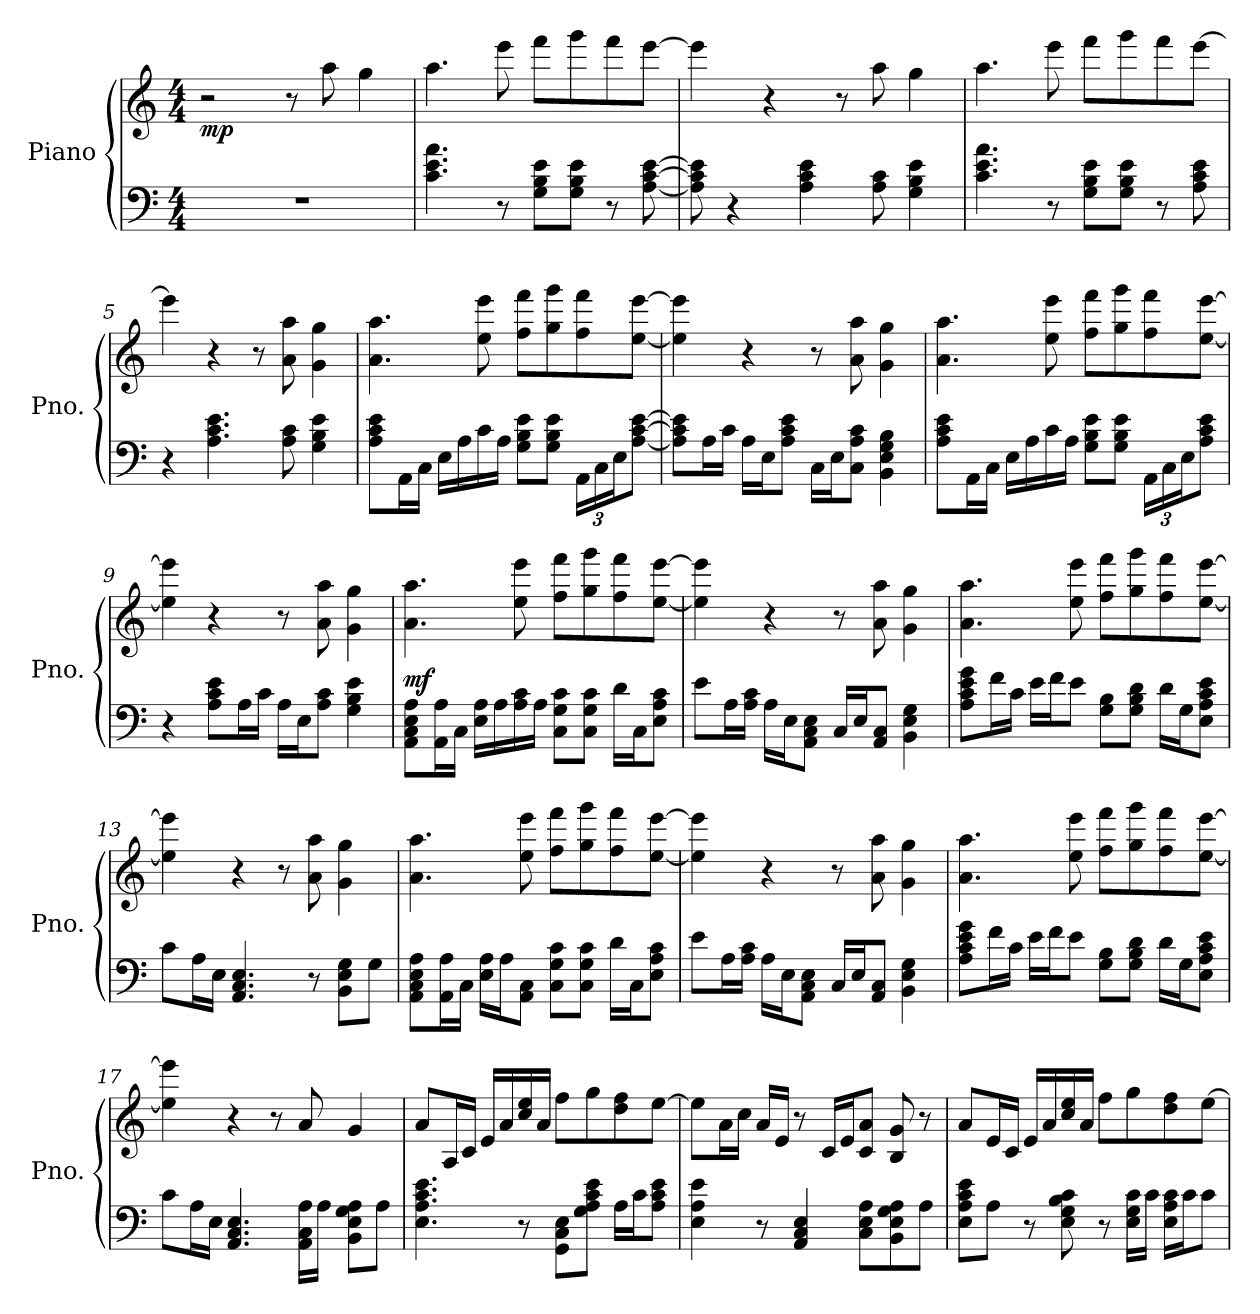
**kern	**kern	**dynam
*part1	*part1	*part1
*staff2	*staff1	*staff1/2
*I"Piano	*	*
*I'Pno.	*	*
*clefF4	*clefG2	*
*k[]	*k[]	*
*M4/4	*M4/4	*
*MM130	*MM130	*
=1	=1	=1
!	!	!LO:DY:b
1r	2r	mp
.	8r	.
.	8aa\	.
.	4gg\	.
=2	=2	=2
4.c\ 4.e\ 4.a\	4.aa\	.
8r	8eee\	.
8G\ 8B\ 8e\L	8fff\L	.
8G\ 8B\ 8e\J	8ggg\	.
8r	8fff\	.
[8A\ [8c\ [8e\	[8eee\J	.
=3	=3	=3
8A\] 8c\] 8e\]	4eee\]	.
4r	.	.
.	4r	.
4A\ 4c\ 4e\	.	.
.	8r	.
8A\ 8c\	8aa\	.
4G\ 4B\ 4e\	4gg\	.
=4	=4	=4
4.c\ 4.e\ 4.a\	4.aa\	.
8r	8eee\	.
8G\ 8B\ 8e\L	8fff\L	.
8G\ 8B\ 8e\J	8ggg\	.
8r	8fff\	.
8A\ 8c\ 8e\	[8eee\J	.
=5	=5	=5
4r	4eee\]	.
4.A\ 4.c\ 4.e\	4r	.
.	8r	.
8A\ 8c\	8a\ 8aa\	.
4G\ 4B\ 4e\	4g\ 4gg\	.
!!LO:LB:g=z
=6	=6	=6
8A\ 8c\ 8e\L	4.a\ 4.aa\	.
16AA\L	.	.
16C\JJ	.	.
16E\LL	.	.
16A\	.	.
16c\	8ee\ 8eee\	.
16A\JJ	.	.
8G\ 8B\ 8e\L	8ff\ 8fff\L	.
8G\ 8B\ 8e\J	8gg\ 8ggg\	.
*Xbrackettup	*	*
24AA\LL	8ff\ 8fff\	.
24C\	.	.
24E\J	.	.
[8A\ [8c\ [8e\J	[8ee\ [8eee\J	.
=7	=7	=7
8A\] 8c\] 8e\]L	4ee\] 4eee\]	.
16A\L	.	.
16c\JJ	.	.
16A\LL	4r	.
16E\J	.	.
8A\ 8c\ 8e\J	.	.
16C\LL	8r	.
16E\J	.	.
8C\ 8A\ 8c\J	8a\ 8aa\	.
4BB\ 4E\ 4G\ 4B\	4g\ 4gg\	.
=8	=8	=8
8A\ 8c\ 8e\L	4.a\ 4.aa\	.
16AA\L	.	.
16C\JJ	.	.
16E\LL	.	.
16A\	.	.
16c\	8ee\ 8eee\	.
16A\JJ	.	.
8G\ 8B\ 8e\L	8ff\ 8fff\L	.
8G\ 8B\ 8e\J	8gg\ 8ggg\	.
24AA\LL	8ff\ 8fff\	.
24C\	.	.
24E\J	.	.
8A\ 8c\ 8e\J	[8ee\ [8eee\J	.
=9	=9	=9
4r	4ee\] 4eee\]	.
8A\ 8c\ 8e\L	4r	.
16A\L	.	.
16c\JJ	.	.
16A\LL	8r	.
16E\J	.	.
8A\ 8c\J	8a\ 8aa\	.
4G\ 4B\ 4e\	4g\ 4gg\	.
!!LO:LB:g=z
=10	=10	=10
!	!	!LO:DY:a=2
8AA\ 8C\ 8E\ 8A\L	4.a\ 4.aa\	mf
16AA\ 16A\L	.	.
16C\JJ	.	.
16E\ 16A\LL	.	.
16A\	.	.
16A\ 16c\	8ee\ 8eee\	.
16A\JJ	.	.
8C\ 8G\ 8c\L	8ff\ 8fff\L	.
8C\ 8G\ 8c\J	8gg\ 8ggg\	.
16d\LL	8ff\ 8fff\	.
16C\J	.	.
8E\ 8A\ 8c\J	[8ee\ [8eee\J	.
=11	=11	=11
8e\L	4ee\] 4eee\]	.
16A\L	.	.
16A\ 16c\JJ	.	.
16A\LL	4r	.
16E\J	.	.
8AA\ 8C\ 8E\J	.	.
16C/LL	8r	.
16E/J	.	.
8AA/ 8C/J	8a\ 8aa\	.
4BB\ 4E\ 4G\	4g\ 4gg\	.
=12	=12	=12
8A\ 8c\ 8e\ 8g\L	4.a\ 4.aa\	.
16f\L	.	.
16c\JJ	.	.
16e\LL	.	.
16f\J	.	.
8e\J	8ee\ 8eee\	.
8G\ 8B\L	8ff\ 8fff\L	.
8G\ 8B\ 8d\J	8gg\ 8ggg\	.
16d\LL	8ff\ 8fff\	.
16G\J	.	.
8E\ 8A\ 8c\ 8e\J	[8ee\ [8eee\J	.
=13	=13	=13
8c\L	4ee\] 4eee\]	.
16A\L	.	.
16E\JJ	.	.
4.AA/ 4.C/ 4.E/	4r	.
.	8r	.
8r	8a\ 8aa\	.
8BB\ 8E\ 8G\L	4g\ 4gg\	.
8G\J	.	.
!!LO:LB:g=z
=14	=14	=14
8AA\ 8C\ 8E\ 8A\L	4.a\ 4.aa\	.
16AA\ 16A\L	.	.
16C\JJ	.	.
16E\ 16A\LL	.	.
16A\J	.	.
8AA\ 8C\J	8ee\ 8eee\	.
8C\ 8G\ 8c\L	8ff\ 8fff\L	.
8C\ 8G\ 8c\J	8gg\ 8ggg\	.
16d\LL	8ff\ 8fff\	.
16C\J	.	.
8E\ 8A\ 8c\J	[8ee\ [8eee\J	.
=15	=15	=15
8e\L	4ee\] 4eee\]	.
16A\L	.	.
16A\ 16c\JJ	.	.
16A\LL	4r	.
16E\J	.	.
8AA\ 8C\ 8E\J	.	.
16C/LL	8r	.
16E/J	.	.
8AA/ 8C/J	8a\ 8aa\	.
4BB\ 4E\ 4G\	4g\ 4gg\	.
=16	=16	=16
8A\ 8c\ 8e\ 8g\L	4.a\ 4.aa\	.
16f\L	.	.
16c\JJ	.	.
16e\LL	.	.
16f\J	.	.
8e\J	8ee\ 8eee\	.
8G\ 8B\L	8ff\ 8fff\L	.
8G\ 8B\ 8d\J	8gg\ 8ggg\	.
16d\LL	8ff\ 8fff\	.
16G\J	.	.
8E\ 8A\ 8c\ 8e\J	[8ee\ [8eee\J	.
!!LO:LB:g=z
=17	=17	=17
8c\L	4ee\] 4eee\]	.
16A\L	.	.
16E\JJ	.	.
4.AA/ 4.C/ 4.E/	4r	.
.	8r	.
16AA\ 16C\ 16A\LL	8a/	.
16A\JJ	.	.
8BB\ 8E\ 8G\ 8A\L	4g/	.
8A\J	.	.
=18	=18	=18
4.E\ 4.A\ 4.c\ 4.e\	8a/L	.
.	16A/L	.
.	16c/JJ	.
.	16e/LL	.
.	16a/	.
8r	16cc/ 16ee/	.
.	16a/JJ	.
8GG\ 8C\ 8E\L	8ff\L	.
8G\ 8A\ 8c\ 8e\J	8gg\	.
16A\LL	8dd\ 8ff\	.
16c\J	.	.
8A\ 8c\ 8e\J	[8ee\J	.
=19	=19	=19
4E\ 4A\ 4e\	8ee\L]	.
.	16a\L	.
.	16cc\JJ	.
8r	16a/LL	.
.	16e/JJ	.
4AA/ 4C/ 4E/	8r	.
.	16c/LL	.
.	16e/J	.
8C\ 8E\ 8A\L	8c/ 8a/J	.
8BB\ 8E\ 8G\ 8A\	8B/ 8g/	.
8A\J	8r	.
!!LO:PB:g=z
=20	=20	=20
8E\ 8A\ 8c\ 8e\L	8a/L	.
8A\J	16e/L	.
.	16c/JJ	.
8r	16e/LL	.
.	16a/	.
8E\ 8G\ 8B\ 8c\	16cc/ 16ee/	.
.	16a/JJ	.
8r	8ff\L	.
16E\ 16G\ 16c\LL	8gg\	.
16c\JJ	.	.
16E\ 16A\ 16c\LL	8dd\ 8ff\	.
16c\J	.	.
8c\J	[8ee\J	.
=	=	=
*-	*-	*-
